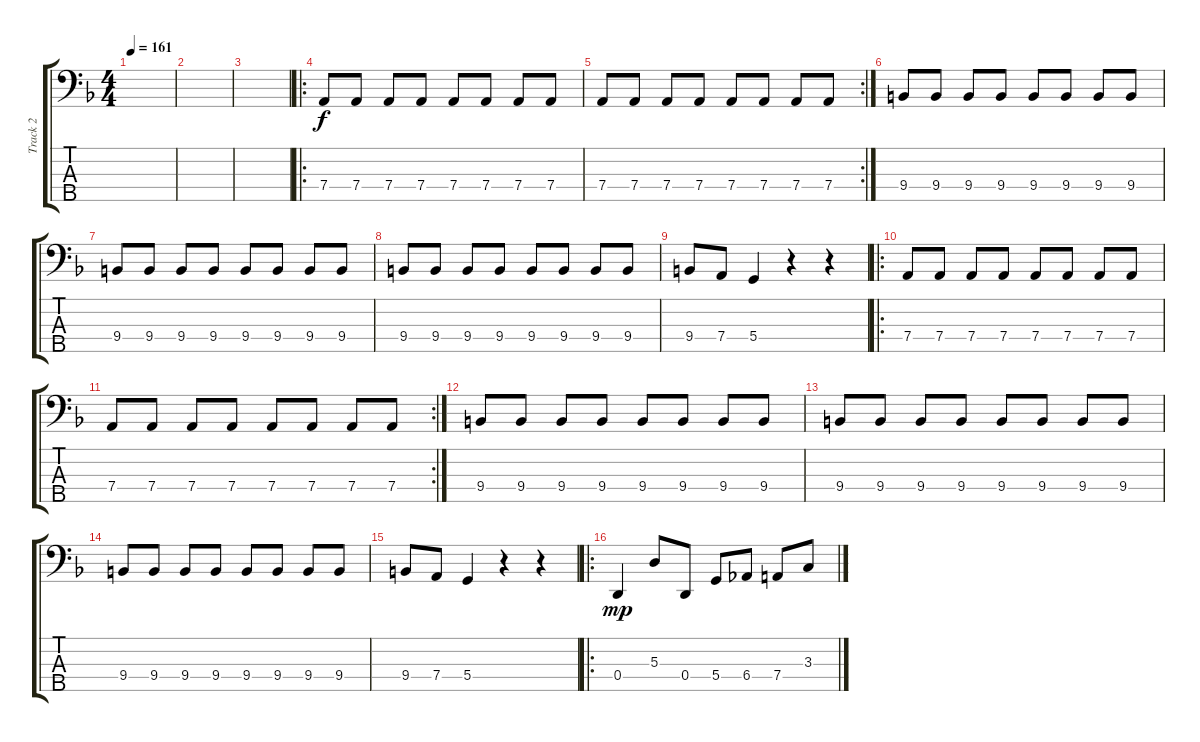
\track ("Track 2" "Track 2") {instrument electricbassfinger}
\staff {score tabs}
\tuning (G2 D2 A1 D1 B0) {hide}
\ts (4 4)
\tempo 161
\clef f4
\ks f
|
|
|
\ro
7.4.8 7.4.8 7.4.8 7.4.8 7.4.8 7.4.8 7.4.8 7.4.8 |
\rc 2
7.4.8 7.4.8 7.4.8 7.4.8 7.4.8 7.4.8 7.4.8 7.4.8 |
9.4.8 9.4.8 9.4.8 9.4.8 9.4.8 9.4.8 9.4.8 9.4.8 |
9.4.8 9.4.8 9.4.8 9.4.8 9.4.8 9.4.8 9.4.8 9.4.8 |
9.4.8 9.4.8 9.4.8 9.4.8 9.4.8 9.4.8 9.4.8 9.4.8 |
9.4.8 7.4.8 5.4.4 r.4 r.4 |
\ro
7.4.8 7.4.8 7.4.8 7.4.8 7.4.8 7.4.8 7.4.8 7.4.8 |
\rc 2
7.4.8 7.4.8 7.4.8 7.4.8 7.4.8 7.4.8 7.4.8 7.4.8 |
9.4.8 9.4.8 9.4.8 9.4.8 9.4.8 9.4.8 9.4.8 9.4.8 |
9.4.8 9.4.8 9.4.8 9.4.8 9.4.8 9.4.8 9.4.8 9.4.8 |
9.4.8 9.4.8 9.4.8 9.4.8 9.4.8 9.4.8 9.4.8 9.4.8 |
9.4.8 7.4.8 5.4.4 r.4 r.4 |
\ro
0.4.4{dy mp} 5.3.8 0.4.8 5.4.8 6.4.8 7.4.8 3.3.8
